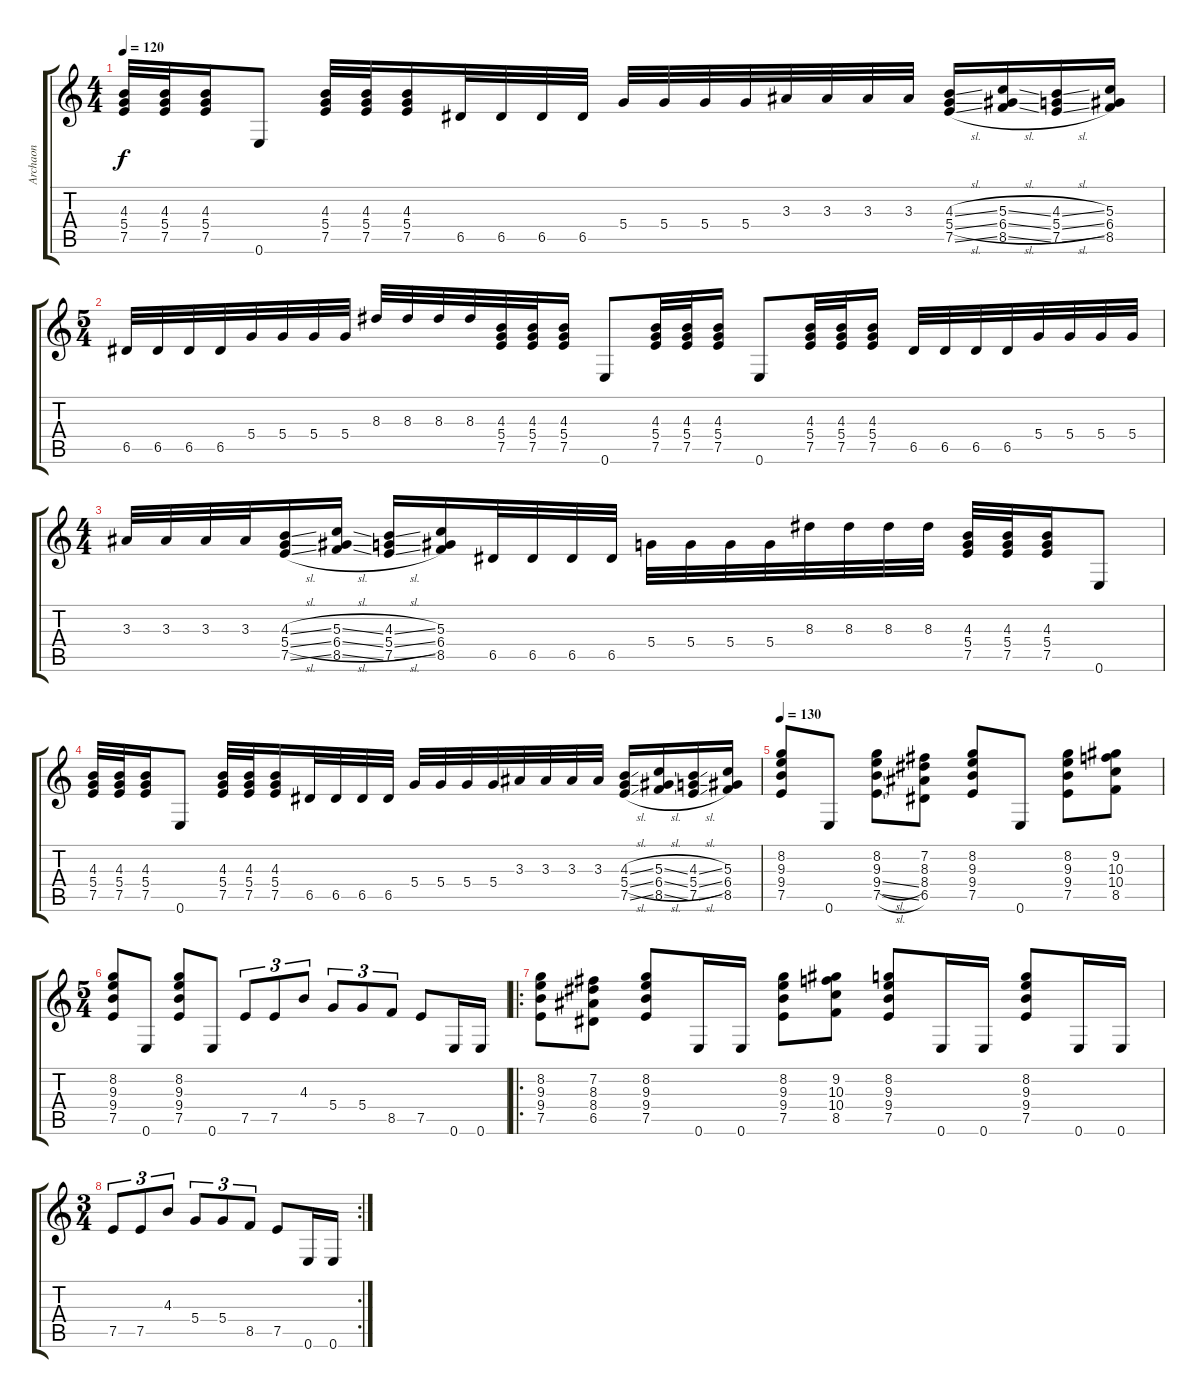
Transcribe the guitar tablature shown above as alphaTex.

\track ("Archaon" "Archaon") {instrument distortionguitar}
\staff {score tabs}
\tuning (E4 B3 G3 D3 A2 E2) {hide}
\ts (4 4)
\tempo 120
\clef g2
\ks c
(4.3 5.4 7.5).32{dy f} (4.3 5.4 7.5).32 (4.3 5.4 7.5).16 0.6.8 (4.3 5.4 7.5).32 (4.3 5.4 7.5).32 (4.3 5.4 7.5).16 6.5.32 6.5.32 6.5.32 6.5.32 5.4.32 5.4.32 5.4.32 5.4.32 3.3.32 3.3.32 3.3.32 3.3.32 (4.3{sl} 5.4{sl} 7.5{sl}).16 (5.3{sl} 6.4{sl} 8.5{sl}).16 (4.3{sl} 5.4{sl} 7.5{sl}).16 (5.3 6.4 8.5).16 |
\ts (5 4)
6.5.32 6.5.32 6.5.32 6.5.32 5.4.32 5.4.32 5.4.32 5.4.32 8.3.32 8.3.32 8.3.32 8.3.32 (4.3 5.4 7.5).32 (4.3 5.4 7.5).32 (4.3 5.4 7.5).16 0.6.8 (4.3 5.4 7.5).32 (4.3 5.4 7.5).32 (4.3 5.4 7.5).16 0.6.8 (4.3 5.4 7.5).32 (4.3 5.4 7.5).32 (4.3 5.4 7.5).16 6.5.32 6.5.32 6.5.32 6.5.32 5.4.32 5.4.32 5.4.32 5.4.32 |
\ts (4 4)
3.3.32 3.3.32 3.3.32 3.3.32 (4.3{sl} 5.4{sl} 7.5{sl}).16 (5.3{sl} 6.4{sl} 8.5{sl}).16 (4.3{sl} 5.4{sl} 7.5{sl}).16 (5.3 6.4 8.5).16 6.5.32 6.5.32 6.5.32 6.5.32 5.4.32 5.4.32 5.4.32 5.4.32 8.3.32 8.3.32 8.3.32 8.3.32 (4.3 5.4 7.5).32 (4.3 5.4 7.5).32 (4.3 5.4 7.5).16 0.6.8 |
(4.3 5.4 7.5).32 (4.3 5.4 7.5).32 (4.3 5.4 7.5).16 0.6.8 (4.3 5.4 7.5).32 (4.3 5.4 7.5).32 (4.3 5.4 7.5).16 6.5.32 6.5.32 6.5.32 6.5.32 5.4.32 5.4.32 5.4.32 5.4.32 3.3.32 3.3.32 3.3.32 3.3.32 (4.3{sl} 5.4{sl} 7.5{sl}).16 (5.3{sl} 6.4{sl} 8.5{sl}).16 (4.3{sl} 5.4{sl} 7.5{sl}).16 (5.3 6.4 8.5).16 |
\tempo 130
(8.2 9.3 9.4 7.5).8 0.6.8 (8.2 9.3 9.4{sl} 7.5{sl}).8 (7.2 8.3 8.4 6.5).8 (8.2 9.3 9.4 7.5).8 0.6.8 (8.2 9.3 9.4 7.5).8 (9.2 10.3 10.4 8.5).8 |
\ts (5 4)
(8.2 9.3 9.4 7.5).8 0.6.8 (8.2 9.3 9.4 7.5).8 0.6.8 7.5.8{tu (3 2)} 7.5.8{tu (3 2)} 4.3.8{tu (3 2)} 5.4.8{tu (3 2)} 5.4.8{tu (3 2)} 8.5.8{tu (3 2)} 7.5.8 0.6.16 0.6.16 |
\ro
(8.2 9.3 9.4 7.5).8 (7.2 8.3 8.4 6.5).8 (8.2 9.3 9.4 7.5).8 0.6.16 0.6.16 (8.2 9.3 9.4 7.5).8 (9.2 10.3 10.4 8.5).8 (8.2 9.3 9.4 7.5).8 0.6.16 0.6.16 (8.2 9.3 9.4 7.5).8 0.6.16 0.6.16 |
\rc 2
\ts (3 4)
7.5.8{tu (3 2)} 7.5.8{tu (3 2)} 4.3.8{tu (3 2)} 5.4.8{tu (3 2)} 5.4.8{tu (3 2)} 8.5.8{tu (3 2)} 7.5.8 0.6.16 0.6.16
